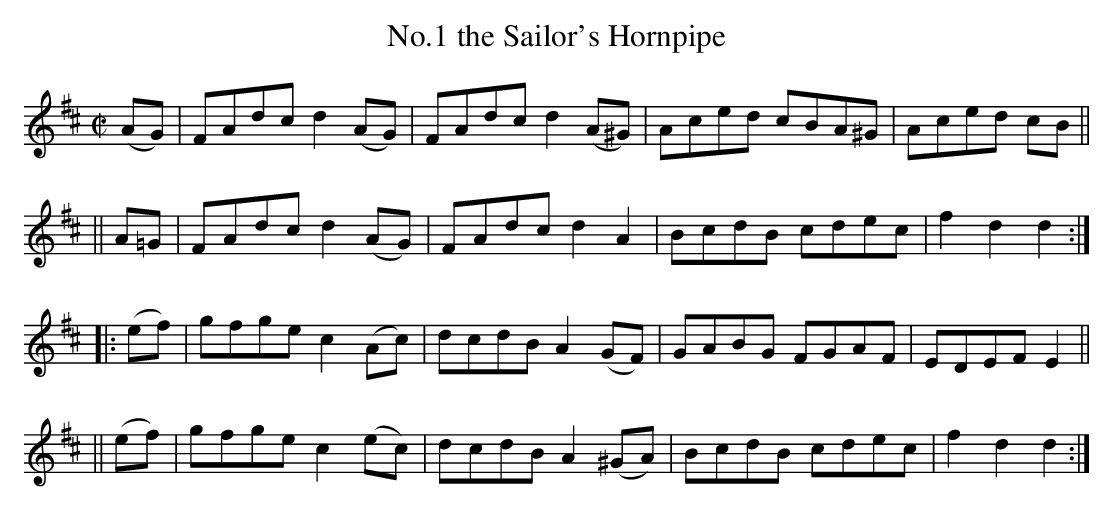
X:1
T: No.1 the Sailor's Hornpipe
M: C|
L: 1/8
K: D
   (AG) | FAdc d2(AG) | FAdc d2(A^G) | Aced cBA^G | Aced cB ||
|| A=G  | FAdc d2(AG) | FAdc d2 A2   | BcdB cdec  | f2d2 d2 :|
|: (ef) | gfge c2(Ac) | dcdB A2(GF)  | GABG FGAF  | EDEF E2 ||
|| (ef) | gfge c2(ec) | dcdB A2(^GA) | BcdB cdec  | f2d2 d2 :|
